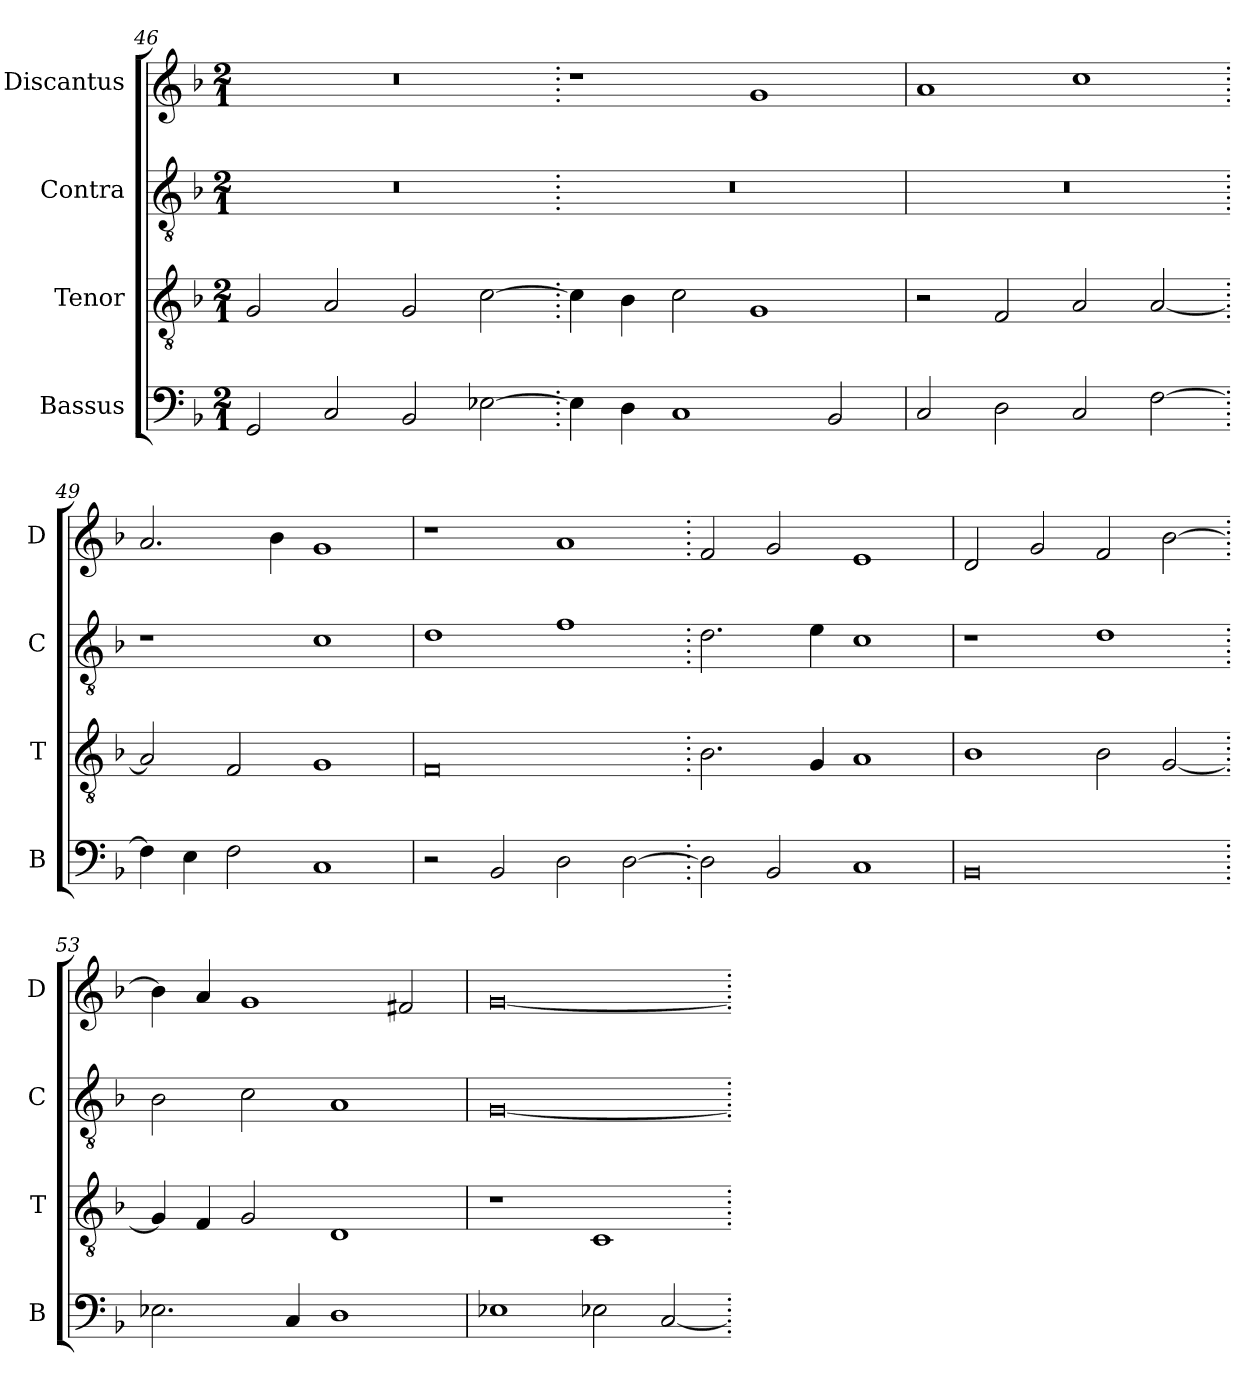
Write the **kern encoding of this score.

**kern	**kern	**kern	**kern
*part4	*part3	*part2	*part1
*staff4	*staff3	*staff2	*staff1
*I"Bassus	*I"Tenor	*I"Contra	*I"Discantus
*I'B	*I'T	*I'C	*I'D
*clefF4	*clefGv2	*clefGv2	*clefG2
*k[b-]	*k[b-]	*k[b-]	*k[b-]
*M2/1	*M2/1	*M2/1	*M2/1
=46	=46	=46	=46
2GG/	2G/	0r	0r
2C/	2A/	.	.
2BB-/	2G/	.	.
[2E-X\	[2c\	.	.
=47.	=47.	=47.	=47.
4E-\]	4c\]	0r	1r
4D\	4B-\	.	.
1C	2c\	.	.
.	1G	.	1g
2BB-/	.	.	.
=48	=48	=48	=48
2C/	2r	0r	1a
2D\	2F/	.	.
2C/	2A/	.	1cc
[2F\	[2A/	.	.
=49.	=49.	=49.	=49.
4F\]	2A/]	1r	2.a/
4E\	.	.	.
2F\	2F/	.	.
.	.	.	4b-\
1C	1G	1c	1g
=50	=50	=50	=50
2r	0F	1d	1r
2BB-/	.	.	.
2D\	.	1f	1a
[2D\	.	.	.
=51.	=51.	=51.	=51.
2D\]	2.B-\	2.d\	2f/
2BB-/	.	.	2g/
.	4G/	4e\	.
1C	1A	1c	1e
=52	=52	=52	=52
0BB-	1B-	1r	2d/
.	.	.	2g/
.	2B-\	1d	2f/
.	[2G/	.	[2b-\
=53.	=53.	=53.	=53.
2.E-X\	4G/]	2B-\	4b-\]
.	4F/	.	4a/
.	2G/	2c\	1g
4C/	.	.	.
1D	1D	1A	.
.	.	.	2f#X/
=54	=54	=54	=54
1E-X	1r	[0G	[0g
2E-X\	1C	.	.
[2C/	.	.	.
=.	=.	=.	=.
*-	*-	*-	*-
